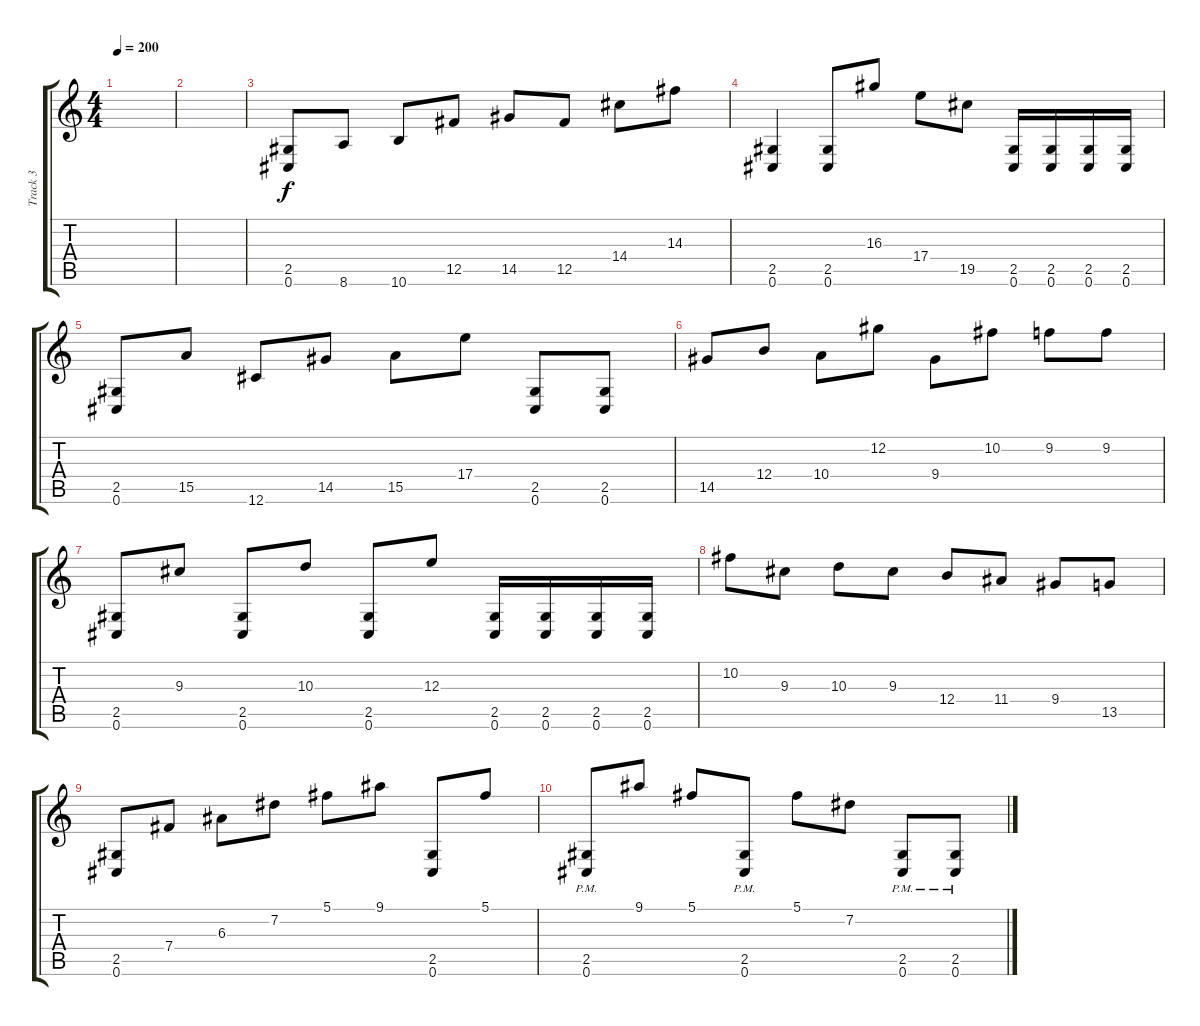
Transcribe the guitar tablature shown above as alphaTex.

\track ("Track 3" "Track 3") {instrument distortionguitar}
\staff {score tabs}
\tuning (Db4 Ab3 E3 B2 Gb2 Db2) {hide}
\ts (4 4)
\tempo 200
\clef g2
\ks c
|
|
(2.5 0.6).8 8.6.8 10.6.8 12.5.8 14.5.8 12.5.8 14.4.8 14.3.8 |
(2.5 0.6).4 (2.5 0.6).8 16.3.8 17.4.8 19.5.8 (2.5 0.6).16 (2.5 0.6).16 (2.5 0.6).16 (2.5 0.6).16 |
(2.5 0.6).8 15.5.8 12.6.8 14.5.8 15.5.8 17.4.8 (2.5 0.6).8 (2.5 0.6).8 |
14.5.8 12.4.8 10.4.8 12.2.8 9.4.8 10.2.8 9.2.8 9.2.8 |
(2.5 0.6).8 9.3.8 (2.5 0.6).8 10.3.8 (2.5 0.6).8 12.3.8 (2.5 0.6).16 (2.5 0.6).16 (2.5 0.6).16 (2.5 0.6).16 |
10.2.8 9.3.8 10.3.8 9.3.8 12.4.8 11.4.8 9.4.8 13.5.8 |
(2.5 0.6).8 7.4.8 6.3.8 7.2.8 5.1.8 9.1.8 (2.5 0.6).8 5.1.8 |
(2.5{pm} 0.6{pm}).8 9.1.8 5.1.8 (2.5{pm} 0.6{pm}).8 5.1.8 7.2.8 (2.5{pm} 0.6{pm}).8 (2.5{pm} 0.6{pm}).8
